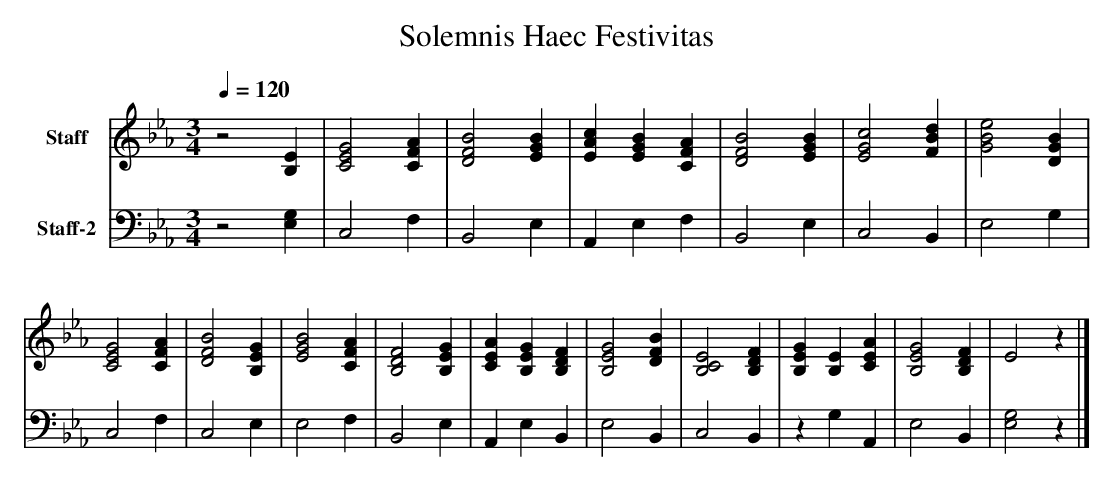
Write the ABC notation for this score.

X:1
T: Solemnis Haec Festivitas
L: 1/4
M: 3/4
Q: 1/4=120
V: P1 name="Staff"
V: P2 name="Staff-2"
K: Eb
[V: P1] z2 [B,E] | [C2E2G2] [CFA] | [D2F2B2] [EGB] | [EAc] [EGB] [CFA] | [D2F2B2] [EGB] | [E2G2c2] [FBd] | [G2B2e2] [DGB] | [C2E2G2] [CFA] | [D2F2B2] [B,EG] | [E2G2B2] [CFA] | [B,2D2F2] [B,EG] | [CEA] [B,EG] [B,DF] | [B,2E2G2] [DFB] | [B,2C2E2] [B,DF] | [B,EG] [B,E] [CEA] | [B,2E2G2] [B,DF] | E2z|]
[V: P2] z2 [E,G,] | C,2 F, | B,,2 E, | A,, E, F, | B,,2 E, | C,2 B,, | E,2 G, | C,2 F, | C,2 E, | E,2 F, | B,,2 E, | A,, E, B,, | E,2 B,, | C,2 B,, |z G, A,, | E,2 B,, | [E,2G,2]z|]
